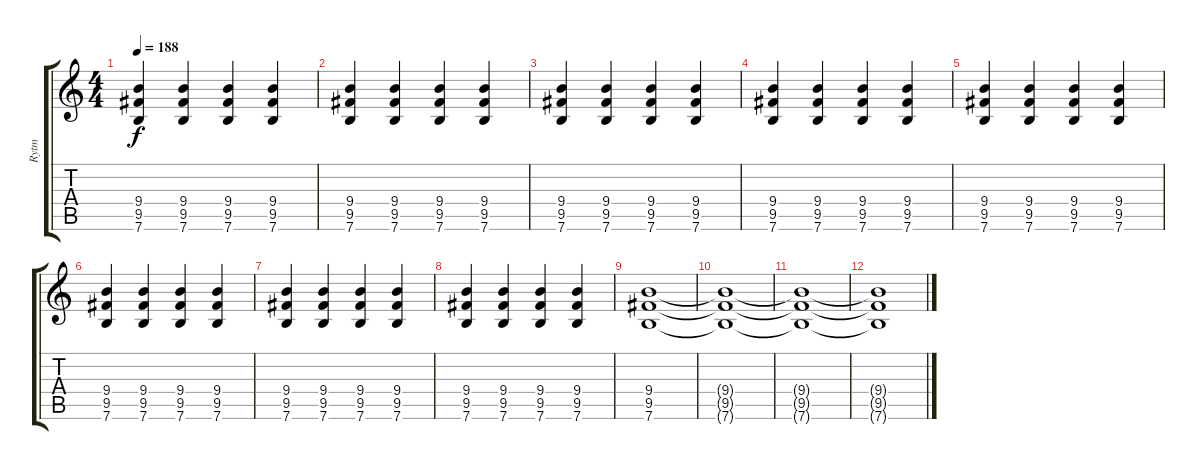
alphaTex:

\track ("Rytm" "Rytm") {instrument distortionguitar}
\staff {score tabs}
\tuning (E4 B3 G3 D3 A2 E2) {hide}
\ts (4 4)
\tempo 188
\clef g2
\ks c
(9.4 9.5 7.6).4{dy f} (9.4 9.5 7.6).4 (9.4 9.5 7.6).4 (9.4 9.5 7.6).4 |
(9.4 9.5 7.6).4 (9.4 9.5 7.6).4 (9.4 9.5 7.6).4 (9.4 9.5 7.6).4 |
(9.4 9.5 7.6).4 (9.4 9.5 7.6).4 (9.4 9.5 7.6).4 (9.4 9.5 7.6).4 |
(9.4 9.5 7.6).4 (9.4 9.5 7.6).4 (9.4 9.5 7.6).4 (9.4 9.5 7.6).4 |
(9.4 9.5 7.6).4 (9.4 9.5 7.6).4 (9.4 9.5 7.6).4 (9.4 9.5 7.6).4 |
(9.4 9.5 7.6).4 (9.4 9.5 7.6).4 (9.4 9.5 7.6).4 (9.4 9.5 7.6).4 |
(9.4 9.5 7.6).4 (9.4 9.5 7.6).4 (9.4 9.5 7.6).4 (9.4 9.5 7.6).4 |
(9.4 9.5 7.6).4 (9.4 9.5 7.6).4 (9.4 9.5 7.6).4 (9.4 9.5 7.6).4 |
(9.4 9.5 7.6).1 |
(9.4{t} 9.5{t} 7.6{t}).1 |
(9.4{t} 9.5{t} 7.6{t}).1 |
(9.4{t} 9.5{t} 7.6{t}).1
